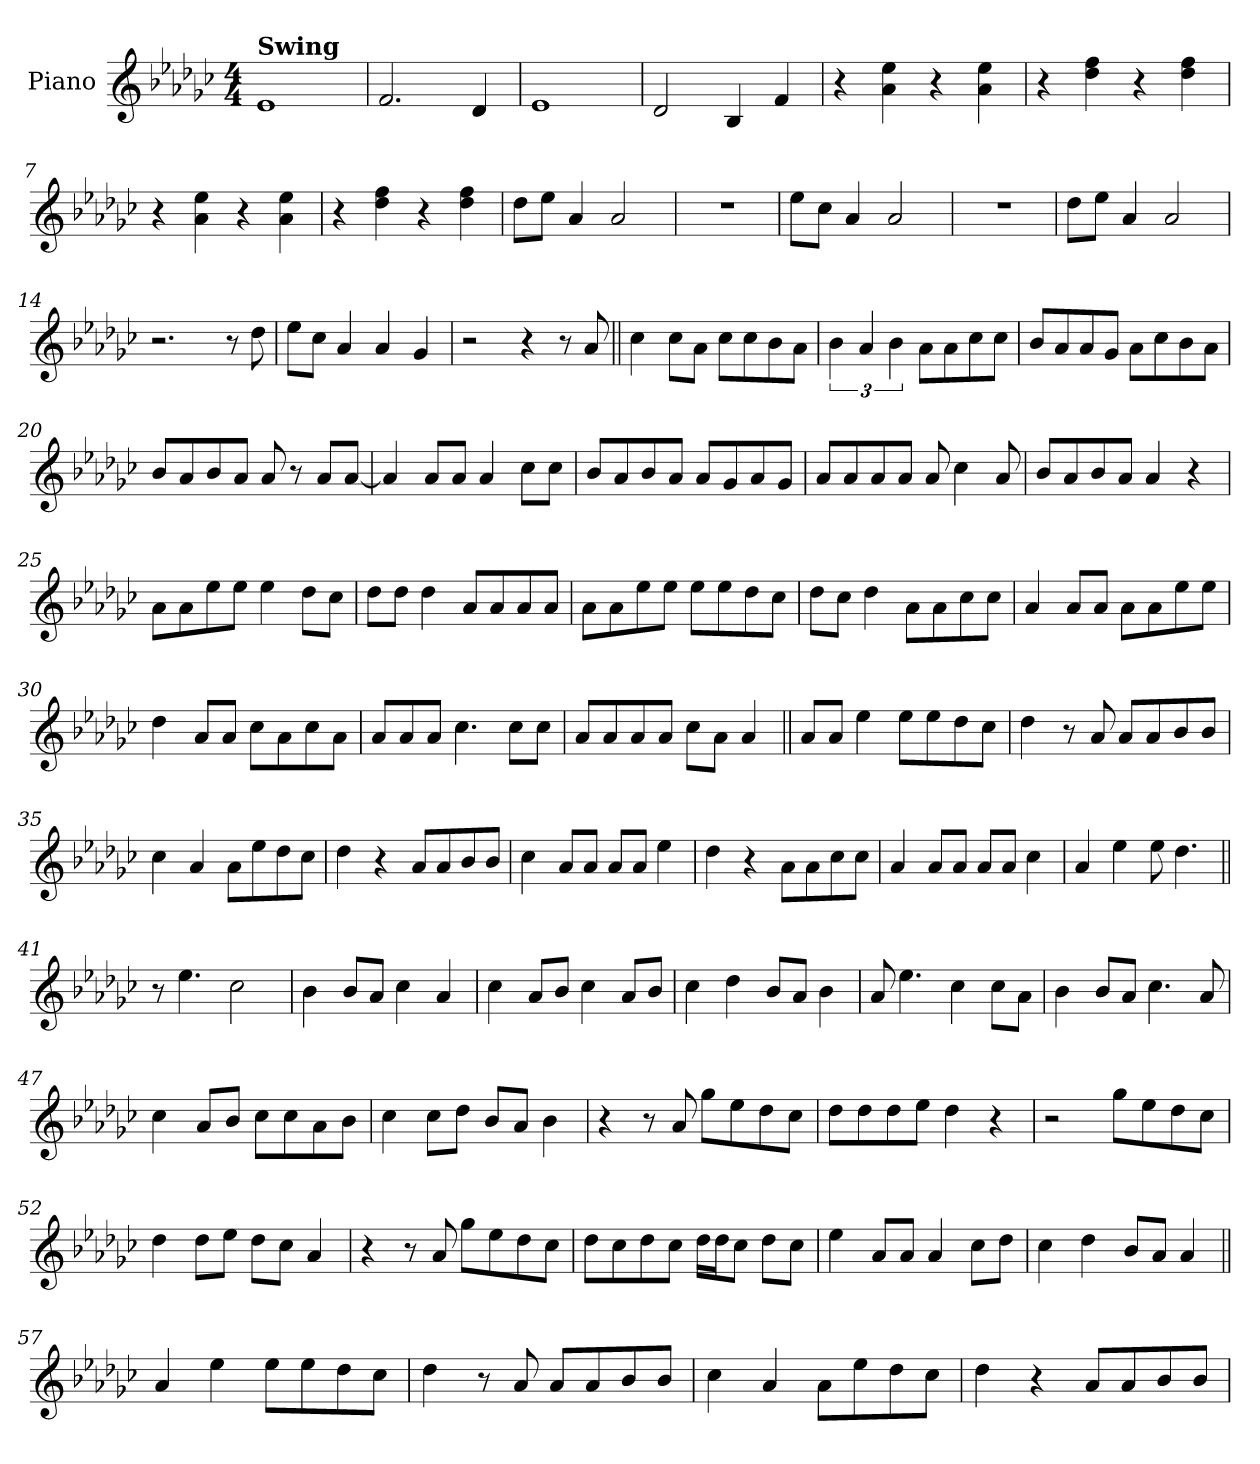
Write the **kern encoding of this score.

**kern
*part1
*staff1
*I"Piano
*I'Pno.
*clefG2
*k[b-e-a-d-g-c-]
*M4/4
*MM120
=1
!LO:TX:B:t=Swing
1e-!
=2
2.f!
4d-!
=3
1e-!
=4
2d-!
4B-!
4f!
=5
4r
4a-! 4ee-!
4r
4a-! 4ee-!
=6
4r
4dd-! 4ff!
4r
4dd-! 4ff!
=7
4r
4a-! 4ee-!
4r
4a-! 4ee-!
=8
4r
4dd-! 4ff!
4r
4dd-! 4ff!
=9
8dd-!L
8ee-!J
4a-!
2a-!
=10
1r
=11
8ee-!L
8cc-!J
4a-!
2a-!
=12
1r
=13
8dd-!L
8ee-!J
4a-!
2a-!
=14
2.r
8r
8dd-!
=15
8ee-!L
8cc-!J
4a-!
4a-!
4g-!
=16
2r
4r
8r
8a-
=17||
4cc-
8cc-L
8a-J
8cc-L
8cc-
8b-
8a-J
=18
6b-
6a-
6b-
8a-L
8a-
8cc-
8cc-J
=19
8b-L
8a-
8a-
8g-J
8a-L
8cc-
8b-
8a-J
=20
8b-L
8a-
8b-
8a-J
8a-
8r
8a-L
[8a-J
=21
4a-]
8a-L
8a-J
4a-
8cc-L
8cc-J
=22
8b-L
8a-
8b-
8a-J
8a-L
8g-
8a-
8g-J
=23
8a-L
8a-
8a-
8a-J
8a-
4cc-
8a-
=24
8b-L
8a-
8b-
8a-J
4a-
4r
=25
8a-L
8a-
8ee-
8ee-J
4ee-
8dd-L
8cc-J
=26
8dd-L
8dd-J
4dd-
8a-L
8a-
8a-
8a-J
=27
8a-L
8a-
8ee-
8ee-J
8ee-L
8ee-
8dd-
8cc-J
=28
8dd-L
8cc-J
4dd-
8a-L
8a-
8cc-
8cc-J
=29
4a-
8a-L
8a-J
8a-L
8a-
8ee-
8ee-J
=30
4dd-
8a-L
8a-J
8cc-L
8a-
8cc-
8a-J
=31
8a-L
8a-
8a-J
4.cc-
8cc-L
8cc-J
=32
8a-L
8a-
8a-
8a-J
8cc-L
8a-J
4a-
=33||
8a-L
8a-J
4ee-
8ee-L
8ee-
8dd-
8cc-J
=34
4dd-
8r
8a-
8a-L
8a-
8b-
8b-J
=35
4cc-
4a-
8a-L
8ee-
8dd-
8cc-J
=36
4dd-
4r
8a-L
8a-
8b-
8b-J
=37
4cc-
8a-L
8a-J
8a-L
8a-J
4ee-
=38
4dd-
4r
8a-L
8a-
8cc-
8cc-J
=39
4a-
8a-L
8a-J
8a-L
8a-J
4cc-
=40
4a-
4ee-!
8ee-!
4.dd-!
=41||
8r
4.ee-
2cc-
=42
4b-
8b-L
8a-J
4cc-
4a-
=43
4cc-
8a-L
8b-J
4cc-
8a-L
8b-J
=44
4cc-
4dd-
8b-L
8a-J
4b-
=45
8a-
4.ee-
4cc-
8cc-L
8a-J
=46
4b-
8b-L
8a-J
4.cc-
8a-
=47
4cc-
8a-L
8b-J
8cc-L
8cc-
8a-
8b-J
=48
4cc-
8cc-L
8dd-J
8b-L
8a-J
4b-
=49
4r
8r
8a-
8gg-L
8ee-
8dd-
8cc-J
=50
8dd-L
8dd-
8dd-
8ee-J
4dd-
4r
=51
2r
8gg-L
8ee-
8dd-
8cc-J
=52
4dd-
8dd-L
8ee-J
8dd-L
8cc-J
4a-
=53
4r
8r
8a-
8gg-L
8ee-
8dd-
8cc-J
=54
8dd-L
8cc-
8dd-
8cc-J
16dd-LL
16dd-J
8cc-J
8dd-L
8cc-J
=55
4ee-
8a-L
8a-J
4a-
8cc-L
8dd-J
=56
4cc-
4dd-
8b-L
8a-J
4a-
=57||
4a-
4ee-
8ee-L
8ee-
8dd-
8cc-J
=58
4dd-
8r
8a-
8a-L
8a-
8b-
8b-J
=59
4cc-
4a-
8a-L
8ee-
8dd-
8cc-J
=60
4dd-
4r
8a-L
8a-
8b-
8b-J
=
*-
